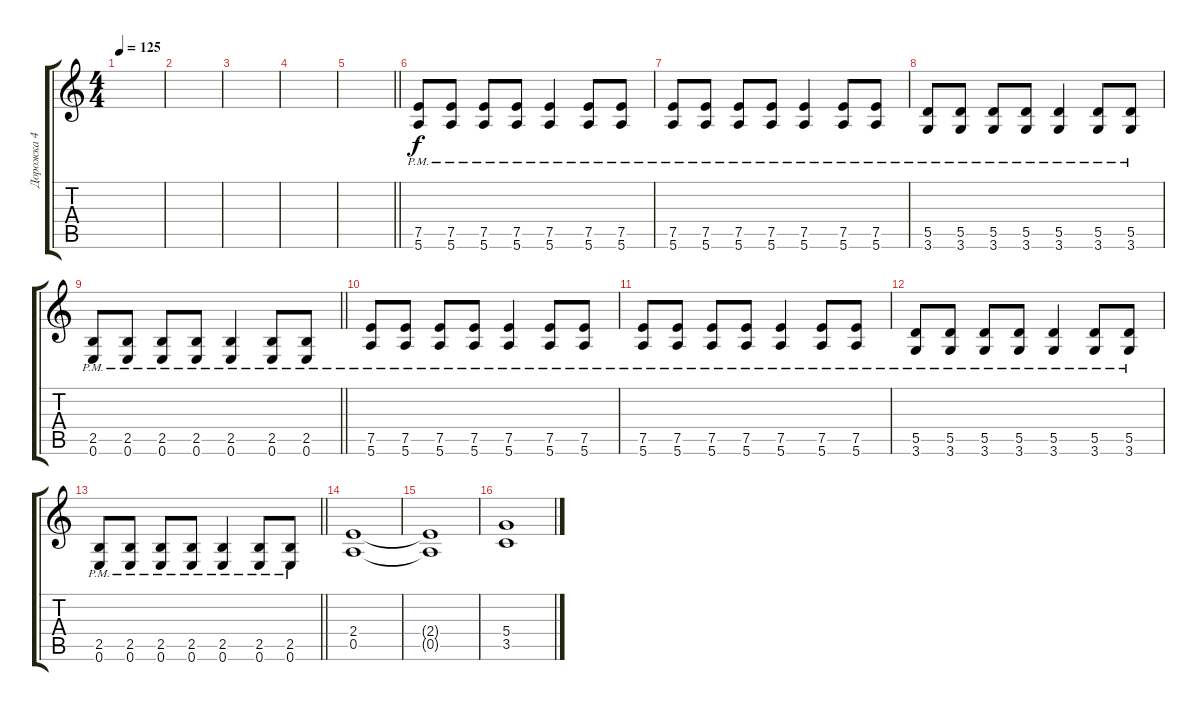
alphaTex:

\track ("Дорожка 4" "Дорожка 4") {instrument overdrivenguitar}
\staff {score tabs}
\tuning (E4 B3 G3 D3 A2 E2) {hide}
\ts (4 4)
\tempo 125
\clef g2
\ks c
|
|
|
|
\barLineRight lightlight
|
(7.5{pm} 5.6{pm}).8 (7.5{pm} 5.6{pm}).8 (7.5{pm} 5.6{pm}).8 (7.5{pm} 5.6{pm}).8 (7.5{pm} 5.6{pm}).4 (7.5{pm} 5.6{pm}).8 (7.5{pm} 5.6{pm}).8 |
(7.5{pm} 5.6{pm}).8 (7.5{pm} 5.6{pm}).8 (7.5{pm} 5.6{pm}).8 (7.5{pm} 5.6{pm}).8 (7.5{pm} 5.6{pm}).4 (7.5{pm} 5.6{pm}).8 (7.5{pm} 5.6{pm}).8 |
(5.5{pm} 3.6{pm}).8 (5.5{pm} 3.6{pm}).8 (5.5{pm} 3.6{pm}).8 (5.5{pm} 3.6{pm}).8 (5.5{pm} 3.6{pm}).4 (5.5{pm} 3.6{pm}).8 (5.5{pm} 3.6{pm}).8 |
\barLineRight lightlight
(2.5{pm} 0.6{pm}).8 (2.5{pm} 0.6{pm}).8 (2.5{pm} 0.6{pm}).8 (2.5{pm} 0.6{pm}).8 (2.5{pm} 0.6{pm}).4 (2.5{pm} 0.6{pm}).8 (2.5{pm} 0.6{pm}).8 |
(7.5{pm} 5.6{pm}).8 (7.5{pm} 5.6{pm}).8 (7.5{pm} 5.6{pm}).8 (7.5{pm} 5.6{pm}).8 (7.5{pm} 5.6{pm}).4 (7.5{pm} 5.6{pm}).8 (7.5{pm} 5.6{pm}).8 |
(7.5{pm} 5.6{pm}).8 (7.5{pm} 5.6{pm}).8 (7.5{pm} 5.6{pm}).8 (7.5{pm} 5.6{pm}).8 (7.5{pm} 5.6{pm}).4 (7.5{pm} 5.6{pm}).8 (7.5{pm} 5.6{pm}).8 |
(5.5{pm} 3.6{pm}).8 (5.5{pm} 3.6{pm}).8 (5.5{pm} 3.6{pm}).8 (5.5{pm} 3.6{pm}).8 (5.5{pm} 3.6{pm}).4 (5.5{pm} 3.6{pm}).8 (5.5{pm} 3.6{pm}).8 |
\barLineRight lightlight
(2.5{pm} 0.6{pm}).8 (2.5{pm} 0.6{pm}).8 (2.5{pm} 0.6{pm}).8 (2.5{pm} 0.6{pm}).8 (2.5{pm} 0.6{pm}).4 (2.5{pm} 0.6{pm}).8 (2.5{pm} 0.6{pm}).8 |
(2.4 0.5).1{instrument electricguitarjazz} |
(2.4{t} 0.5{t}).1 |
(5.4 3.5).1
